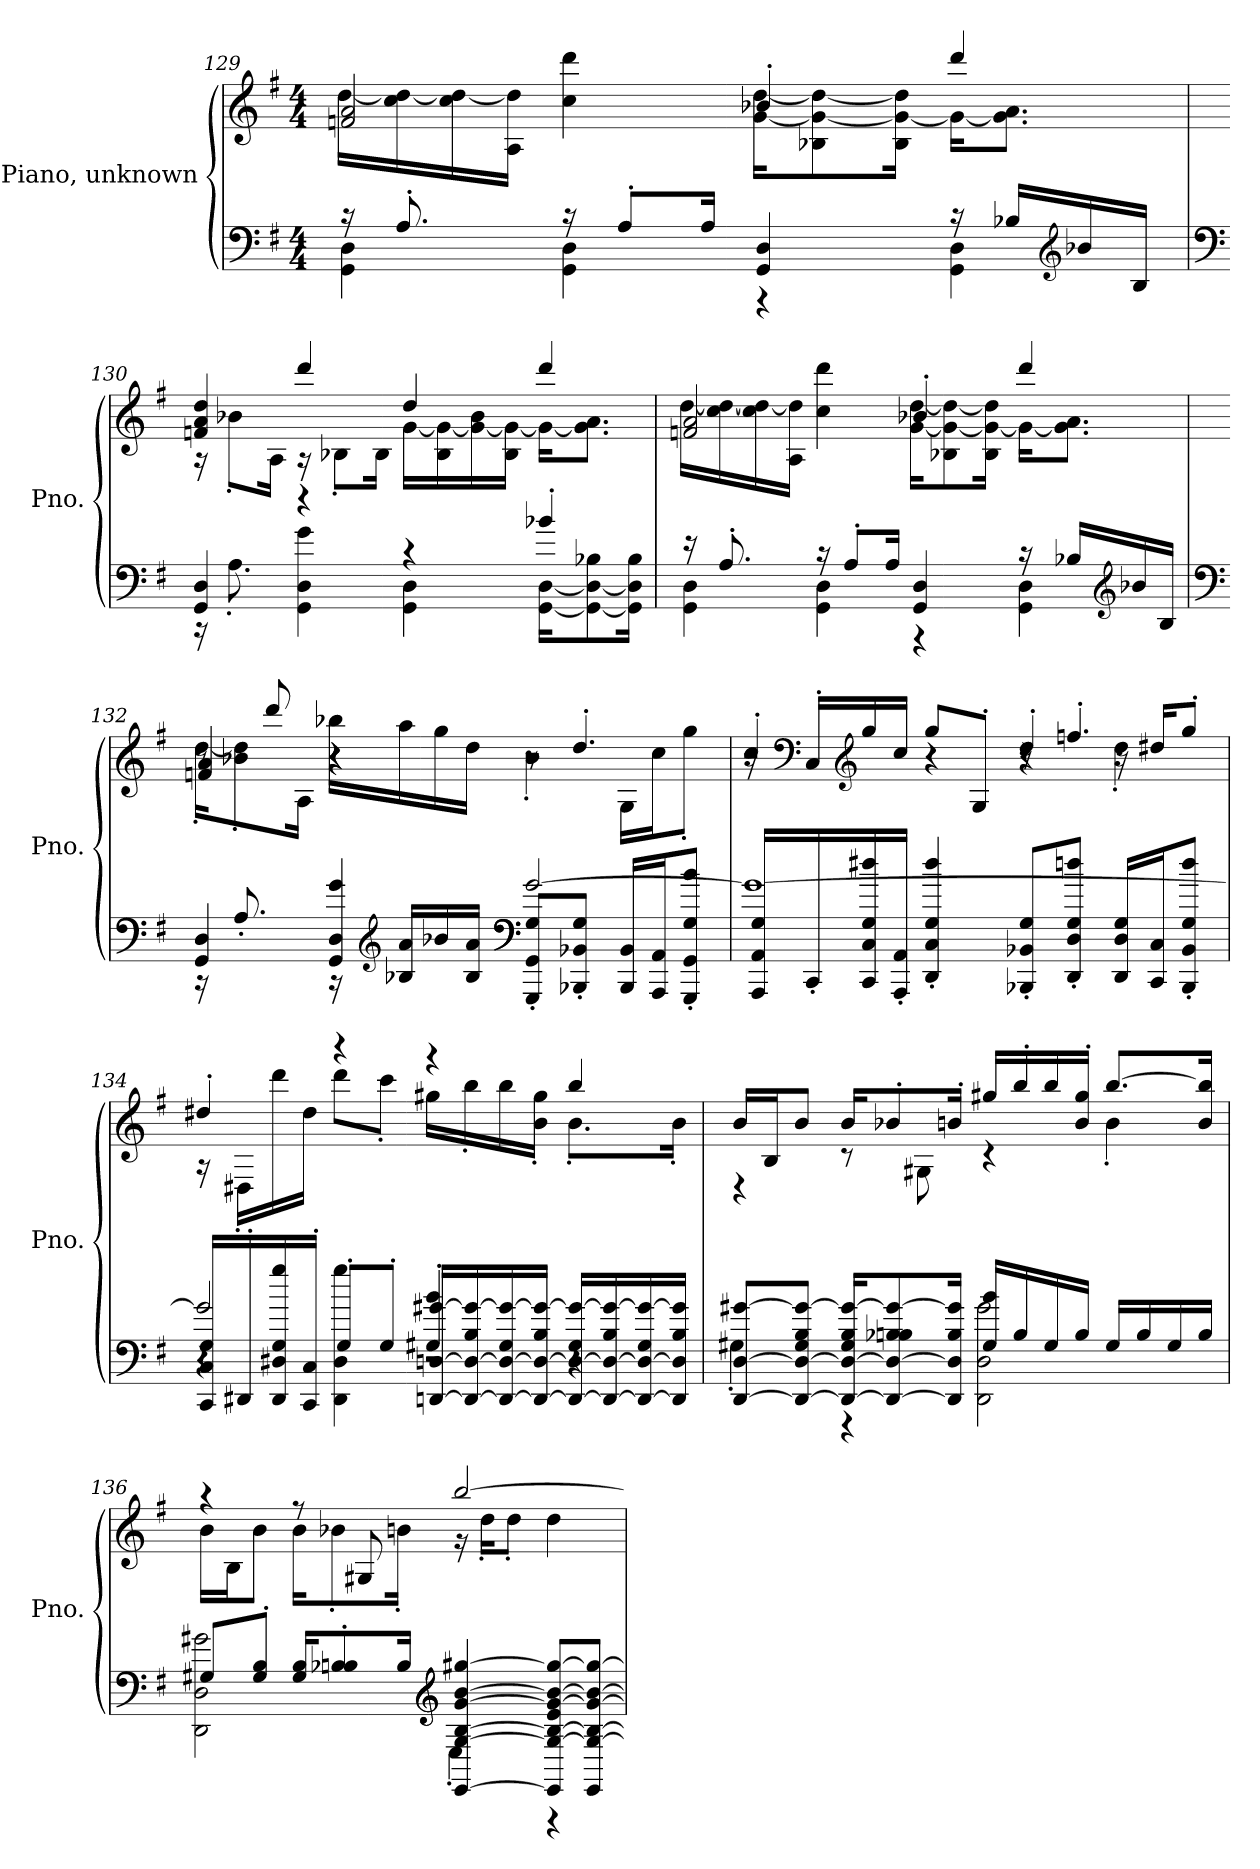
**kern	**kern
*part1	*part1
*staff2	*staff1
*I"Piano, unknown	*
*I'Pno.	*
*clefF4	*clefG2
*k[f#]	*k[f#]
*M4/4	*M4/4
=129	=129
*^	*^
16r	4GG\ 4D\	2fn/ 2a/	[16dd\LL
8.A'/	.	.	16cc\ 16dd\_
.	.	.	16cc\ 16dd\_
.	.	.	16A\ 16dd\]JJ
16r	4GG\ 4D\	.	4cc\ 4ddd\
8A'/L	.	.	.
16A/Jk	.	.	.
4GG/ 4D/	4r	4b-X'/	[16g\ [16dd\KL
.	.	.	8B-X\ 8g\_ 8dd\_
.	.	.	16B-\ 16g\_ 16dd\]Jk
16r	4GG\ 4D\	4ddd/	16g\KL_
16B-X/LL	.	.	8.g\] 8.a\J
*clefG2	*	*	*
16b-X/	.	.	.
16B-/JJ	.	.	.
!!LO:PB:g=z	!!
=130	=130	=130	=130
*clefF4	*	*	*
4GG/ 4D/	16r	4fn/ 4a/ 4dd/	16r
.	8.A'\	.	8b-X'\L
.	.	.	16A\Jk
4r	4GG\ 4D\ 4g\	4ddd/	16r
.	.	.	8B-X'\L
.	.	.	16B-\Jk
4r	4GG\ 4D\	4dd/	[16g\LL
.	.	.	16B-\ 16g\_
.	.	.	16g\_ 16b-\
.	.	.	16B-\ 16g\_JJ
4b-X'/	[16GG\ [16D\KL	4ddd/	16g\KL_
.	8GG\_ 8D\_ 8B-X\	.	8.g\] 8.a\J
.	16GG\] 16D\] 16B-\Jk	.	.
=131	=131	=131	=131
16r	4GG\ 4D\	2fn/ 2a/	[16dd\LL
8.A'/	.	.	16cc\ 16dd\_
.	.	.	16cc\ 16dd\_
.	.	.	16A\ 16dd\]JJ
16r	4GG\ 4D\	.	4cc\ 4ddd\
8A'/L	.	.	.
16A/Jk	.	.	.
4GG/ 4D/	4r	4b-X'/	[16g\ [16dd\KL
.	.	.	8B-X\ 8g\_ 8dd\_
.	.	.	16B-\ 16g\_ 16dd\]Jk
16r	4GG\ 4D\	4ddd/	16g\KL_
16B-X/LL	.	.	8.g\] 8.a\J
*clefG2	*	*	*
16b-X/	.	.	.
16B-/JJ	.	.	.
*	*	*v	*v
!!LO:LB:g=z
=132	=132	=132
*clefF4	*	*
*	*	*^
*	*	*	*^
4GG/ 4D/	16r	8r	[16dd'\KL	4fn/ 4a/
.	8.A'/	.	8b-X\' 8dd\]'	.
.	.	8ddd/	.	.
.	.	.	16A\Jk	.
4GG/ 4D/ 4g/	16r	4r	16bb-X\LL	4r
*clefG2	*	*	*	*
.	16B-X/ 16a/LL	.	16aa\	.
.	16b-X/	.	16gg\	.
.	16B-/ 16a/JJ	.	16dd\JJ	.
*clefF4	*	*	*	*
[2g/	8GGG/' 8GG/' 8G/'L	8r	4b-'\	2r
.	8BBB-X/' 8BB-X/' 8G/'J	4.dd'/	.	.
.	16BBB-/ 16BB-/LL	.	16G\LL	.
.	16AAA/ 16AA/J	.	16cc\J	.
.	8GGG/' 8GG/' 8G/' 8b-/'J	.	8gg'\J	.
=133	=133	=133	=133	=133
1g_	16AAA/ 16AA/ 16G/LL	4cc'/	2r	16r
*	*	*clefF4	*	*
.	16CC'/	.	.	16C'/LL
*	*	*clefG2	*	*
.	16CC/ 16C/ 16G/ 16dd#X/	.	.	16gg/
.	16AAA/' 16AA/'JJ	.	.	16cc/JJ
.	4DD/' 4C/' 4G/' 4dd#/'	4r	.	8gg/L
.	.	.	.	8G'/J
.	8BBB-X/' 8BB-X/' 8G/'L	8r	4r	4dd'/
.	8DD/' 8D/' 8G/' 8ddn/'J	4.ffn'/	.	.
.	16DD/ 16D/ 16G/LL	.	4dd'\	16r
.	16CC/ 16C/J	.	.	16dd#X/KL
.	8BBB-/' 8BB-/' 8G/' 8dd/'J	.	.	8gg'/J
*	*	*	*v	*v
!!LO:LB:g=z
=134	=134	=134	=134
*	*^	*	*
2g/]	4r	16CC/ 16C/ 16G/LL	4dd#X'/	16r
.	.	16DD#X'/	.	16D#X'\LL
.	.	16DD#/ 16D#X/ 16G/ 16gg/	.	16ddd\
.	.	16CC/' 16C/'JJ	.	16dd#\JJ
.	4DD#\ 4D#\ 4gg\	8G'/L	4r	8ddd\L
.	.	8G'/J	.	8ccc'\J
4G#X/' 4b/'	2r	[16DDn/ [16Dn/ [16g#X/LL	4r	16gg#X\LL
.	.	16DD/_ 16D/_ 16B/ 16g#/_	.	16bb'\
.	.	16DD/_ 16D/_ 16G#/ 16g#/_	.	16bb\
.	.	16DD/_ 16D/_ 16B/ 16g#/_JJ	.	16b\' 16gg#\'JJ
4r	.	16DD/_ 16D/_ 16G#/ 16g#/_LL	4bb/	8.b'\L
.	.	16DD/_ 16D/_ 16B/ 16g#/_	.	.
.	.	16DD/_ 16D/_ 16G#/ 16g#/_	.	.
.	.	16DD/] 16D/] 16B/ 16g#/]JJ	.	16b'\Jk
*	*v	*v	*	*
=135	=135	=135	=135
[8DD/ [8D/ [8g#X/L	4G#X'\	16b/LL	4r
.	.	16B/J	.
8DD/_ 8D/_ 8G#/ 8B/ 8g#/_J	.	8b/J	.
16DD/_ 16D/_ 16G#/ 16B/ 16g#/_KL	4r	16b/KL	8r
8DD/_ 8D/_ 8B-X/ 8Bn/ 8g#/_	.	8b-X'/	.
.	.	.	8G#X\
16DD/] 16D/] 16B/ 16g#/]Jk	.	16bn'/Jk	.
16G#/ 16b/LL	2DD\ 2D\ 2g#\	16gg#X/LL	4r
16B/	.	16bb'/	.
16G#/	.	16bb/	.
16B/JJ	.	16b/' 16gg#/'JJ	.
16G#/LL	.	[8.bb/L	4b'\
16B/	.	.	.
16G#/	.	.	.
16B/JJ	.	16b/ 16bb/]Jk	.
!!LO:LB:g=z	!!
=136	=136	=136	=136
8G#X/L	2DD\ 2D\ 2g#X\	4r	16b\LL
.	.	.	16B\J
8G#/' 8B/'J	.	.	8b\J
16G#/ 16B/KL	.	8r	16b\KL
8B-X/' 8Bn/'	.	.	8b-X'\
.	.	8G#X/	.
16B/Jk	.	.	16bn'\Jk
*clefG2	*	*	*
[4EE/ [4G#/ [4B/ [4g#/ [4b/ [4gg#X/	4E'\	[2bb/	16r
.	.	.	16dd'\KL
.	.	.	8dd'\J
8EE/] 8G#/_ 8B/_ 8e/ 8g#/_ 8b/_ 8gg#/_L	4r	.	4dd\
8EE/ 8G#/_ 8B/_ 8g#/_ 8b/_ 8gg#/_J	.	.	.
*v	*v	*	*
*	*v	*v
=	=
*-	*-
